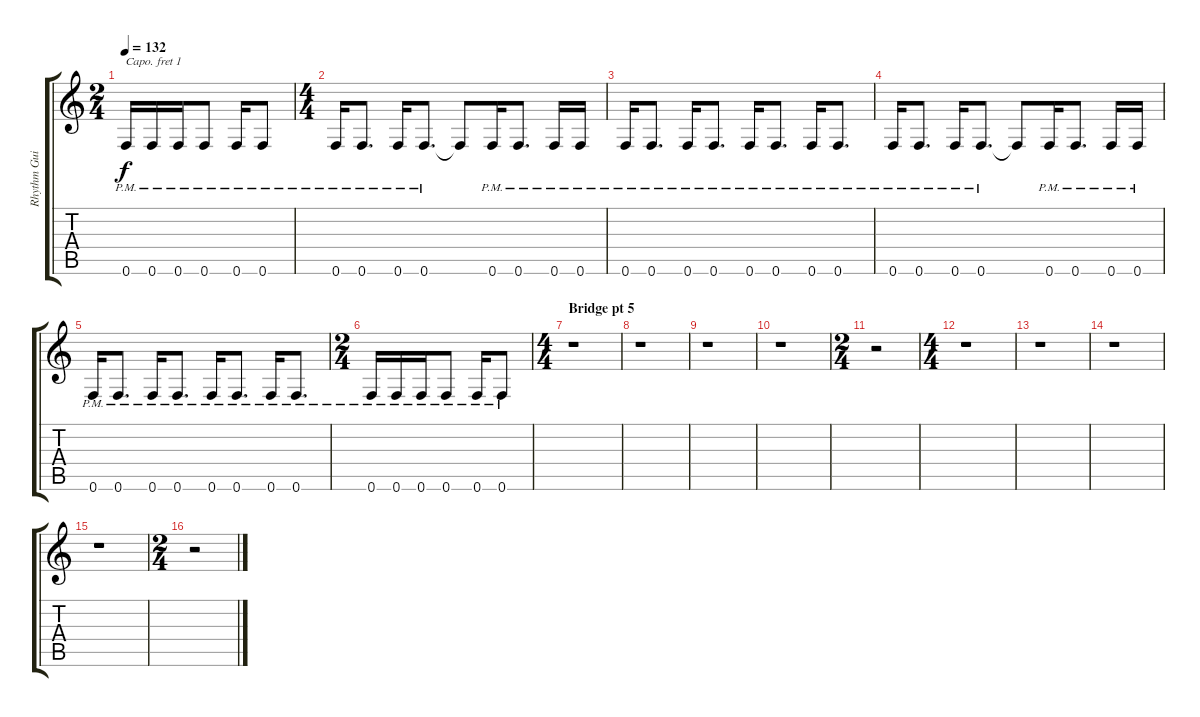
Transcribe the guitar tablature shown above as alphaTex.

\track ("Rhythm Guitar" "Rhythm Gui") {instrument distortionguitar}
\staff {score tabs}
\capo 1
\tuning (E4 B3 G3 D3 A2 E2) {hide}
\ts (2 4)
\tempo 132
\clef g2
\ks c
0.6{pm}.16{dy f} 0.6{pm}.16 0.6{pm}.16 0.6{pm}.8 0.6{pm}.16 0.6{pm}.8 |
\ts (4 4)
0.6{pm}.16 0.6{pm}.8{d} 0.6{pm}.16 0.6{pm}.8{d} 0.6{t}.8 0.6{pm}.16 0.6{pm}.8{d} 0.6{pm}.16 0.6{pm}.16 |
0.6{pm}.16 0.6{pm}.8{d} 0.6{pm}.16 0.6{pm}.8{d} 0.6{pm}.16 0.6{pm}.8{d} 0.6{pm}.16 0.6{pm}.8{d} |
0.6{pm}.16 0.6{pm}.8{d} 0.6{pm}.16 0.6{pm}.8{d} 0.6{t}.8 0.6{pm}.16 0.6{pm}.8{d} 0.6{pm}.16 0.6{pm}.16 |
0.6{pm}.16 0.6{pm}.8{d} 0.6{pm}.16 0.6{pm}.8{d} 0.6{pm}.16 0.6{pm}.8{d} 0.6{pm}.16 0.6{pm}.8{d} |
\ts (2 4)
0.6{pm}.16 0.6{pm}.16 0.6{pm}.16 0.6{pm}.8 0.6{pm}.16 0.6{pm}.8 |
\ts (4 4)
\section ("" "Bridge pt 5")
r.1 |
r.1 |
r.1 |
r.1 |
\ts (2 4)
r.2 |
\ts (4 4)
r.1 |
r.1 |
r.1 |
r.1 |
\ts (2 4)
r.2
